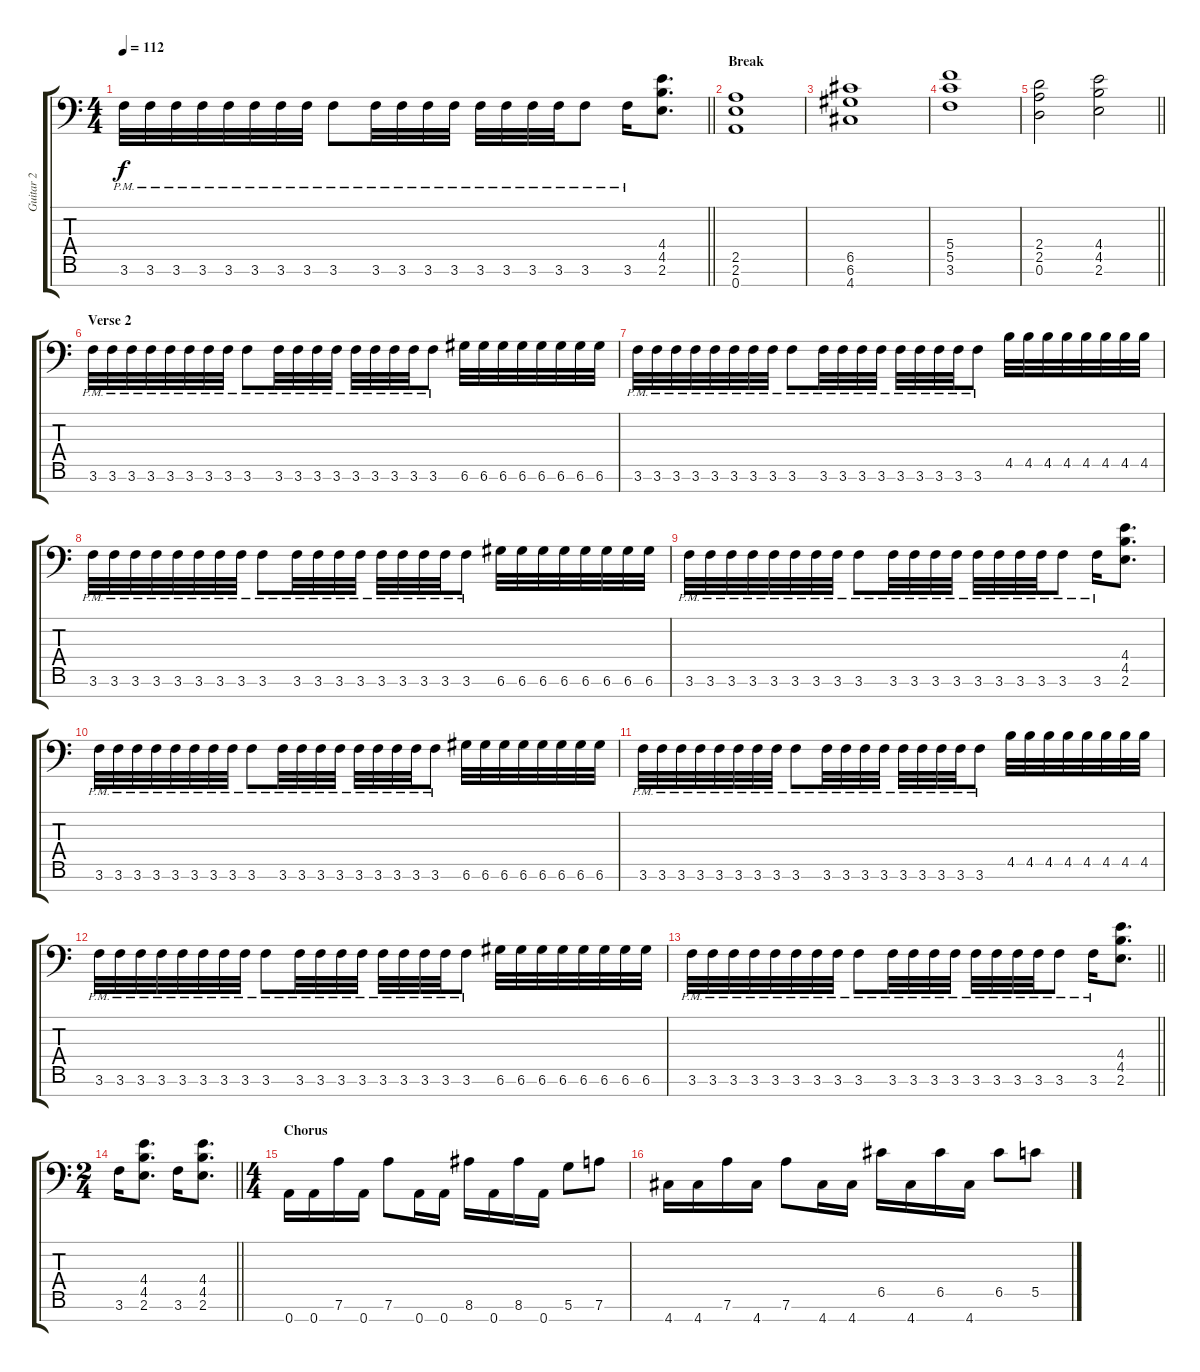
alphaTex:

\track ("Guitar 2" "Guitar 2") {instrument distortionguitar}
\staff {score tabs}
\tuning (D4 A3 F3 C3 G2 D2 A1) {hide}
\ts (4 4)
\tempo 112
\clef f4
\barLineRight lightlight
\ks c
3.6{pm}.32{dy f} 3.6{pm}.32 3.6{pm}.32 3.6{pm}.32 3.6{pm}.32 3.6{pm}.32 3.6{pm}.32 3.6{pm}.32 3.6{pm}.8 3.6{pm}.32 3.6{pm}.32 3.6{pm}.32 3.6{pm}.32 3.6{pm}.32 3.6{pm}.32 3.6{pm}.32 3.6{pm}.32 3.6{pm}.8 3.6{pm}.16 (4.4 4.5 2.6).8{d} |
\section ("" "Break")
(2.5 2.6 0.7).1 |
(6.5 6.6 4.7).1 |
(5.4 5.5 3.6).1 |
\barLineRight lightlight
(2.4 2.5 0.6).2 (4.4 4.5 2.6).2 |
\section ("" "Verse 2")
3.6{pm}.32 3.6{pm}.32 3.6{pm}.32 3.6{pm}.32 3.6{pm}.32 3.6{pm}.32 3.6{pm}.32 3.6{pm}.32 3.6{pm}.8 3.6{pm}.32 3.6{pm}.32 3.6{pm}.32 3.6{pm}.32 3.6{pm}.32 3.6{pm}.32 3.6{pm}.32 3.6{pm}.32 3.6{pm}.8 6.6.32 6.6.32 6.6.32 6.6.32 6.6.32 6.6.32 6.6.32 6.6.32 |
3.6{pm}.32 3.6{pm}.32 3.6{pm}.32 3.6{pm}.32 3.6{pm}.32 3.6{pm}.32 3.6{pm}.32 3.6{pm}.32 3.6{pm}.8 3.6{pm}.32 3.6{pm}.32 3.6{pm}.32 3.6{pm}.32 3.6{pm}.32 3.6{pm}.32 3.6{pm}.32 3.6{pm}.32 3.6{pm}.8 4.5.32 4.5.32 4.5.32 4.5.32 4.5.32 4.5.32 4.5.32 4.5.32 |
3.6{pm}.32 3.6{pm}.32 3.6{pm}.32 3.6{pm}.32 3.6{pm}.32 3.6{pm}.32 3.6{pm}.32 3.6{pm}.32 3.6{pm}.8 3.6{pm}.32 3.6{pm}.32 3.6{pm}.32 3.6{pm}.32 3.6{pm}.32 3.6{pm}.32 3.6{pm}.32 3.6{pm}.32 3.6{pm}.8 6.6.32 6.6.32 6.6.32 6.6.32 6.6.32 6.6.32 6.6.32 6.6.32 |
3.6{pm}.32 3.6{pm}.32 3.6{pm}.32 3.6{pm}.32 3.6{pm}.32 3.6{pm}.32 3.6{pm}.32 3.6{pm}.32 3.6{pm}.8 3.6{pm}.32 3.6{pm}.32 3.6{pm}.32 3.6{pm}.32 3.6{pm}.32 3.6{pm}.32 3.6{pm}.32 3.6{pm}.32 3.6{pm}.8 3.6{pm}.16 (4.4 4.5 2.6).8{d} |
3.6{pm}.32 3.6{pm}.32 3.6{pm}.32 3.6{pm}.32 3.6{pm}.32 3.6{pm}.32 3.6{pm}.32 3.6{pm}.32 3.6{pm}.8 3.6{pm}.32 3.6{pm}.32 3.6{pm}.32 3.6{pm}.32 3.6{pm}.32 3.6{pm}.32 3.6{pm}.32 3.6{pm}.32 3.6{pm}.8 6.6.32 6.6.32 6.6.32 6.6.32 6.6.32 6.6.32 6.6.32 6.6.32 |
3.6{pm}.32 3.6{pm}.32 3.6{pm}.32 3.6{pm}.32 3.6{pm}.32 3.6{pm}.32 3.6{pm}.32 3.6{pm}.32 3.6{pm}.8 3.6{pm}.32 3.6{pm}.32 3.6{pm}.32 3.6{pm}.32 3.6{pm}.32 3.6{pm}.32 3.6{pm}.32 3.6{pm}.32 3.6{pm}.8 4.5.32 4.5.32 4.5.32 4.5.32 4.5.32 4.5.32 4.5.32 4.5.32 |
3.6{pm}.32 3.6{pm}.32 3.6{pm}.32 3.6{pm}.32 3.6{pm}.32 3.6{pm}.32 3.6{pm}.32 3.6{pm}.32 3.6{pm}.8 3.6{pm}.32 3.6{pm}.32 3.6{pm}.32 3.6{pm}.32 3.6{pm}.32 3.6{pm}.32 3.6{pm}.32 3.6{pm}.32 3.6{pm}.8 6.6.32 6.6.32 6.6.32 6.6.32 6.6.32 6.6.32 6.6.32 6.6.32 |
\barLineRight lightlight
3.6{pm}.32 3.6{pm}.32 3.6{pm}.32 3.6{pm}.32 3.6{pm}.32 3.6{pm}.32 3.6{pm}.32 3.6{pm}.32 3.6{pm}.8 3.6{pm}.32 3.6{pm}.32 3.6{pm}.32 3.6{pm}.32 3.6{pm}.32 3.6{pm}.32 3.6{pm}.32 3.6{pm}.32 3.6{pm}.8 3.6{pm}.16 (4.4 4.5 2.6).8{d} |
\ts (2 4)
\barLineRight lightlight
3.6.16 (4.4 4.5 2.6).8{d} 3.6.16 (4.4 4.5 2.6).8{d} |
\ts (4 4)
\section ("" "Chorus")
0.7.16 0.7.16 7.6.16 0.7.16 7.6.8 0.7.16 0.7.16 8.6.16 0.7.16 8.6.16 0.7.16 5.6.8 7.6.8 |
4.7.16 4.7.16 7.6.16 4.7.16 7.6.8 4.7.16 4.7.16 6.5.16 4.7.16 6.5.16 4.7.16 6.5.8 5.5.8
